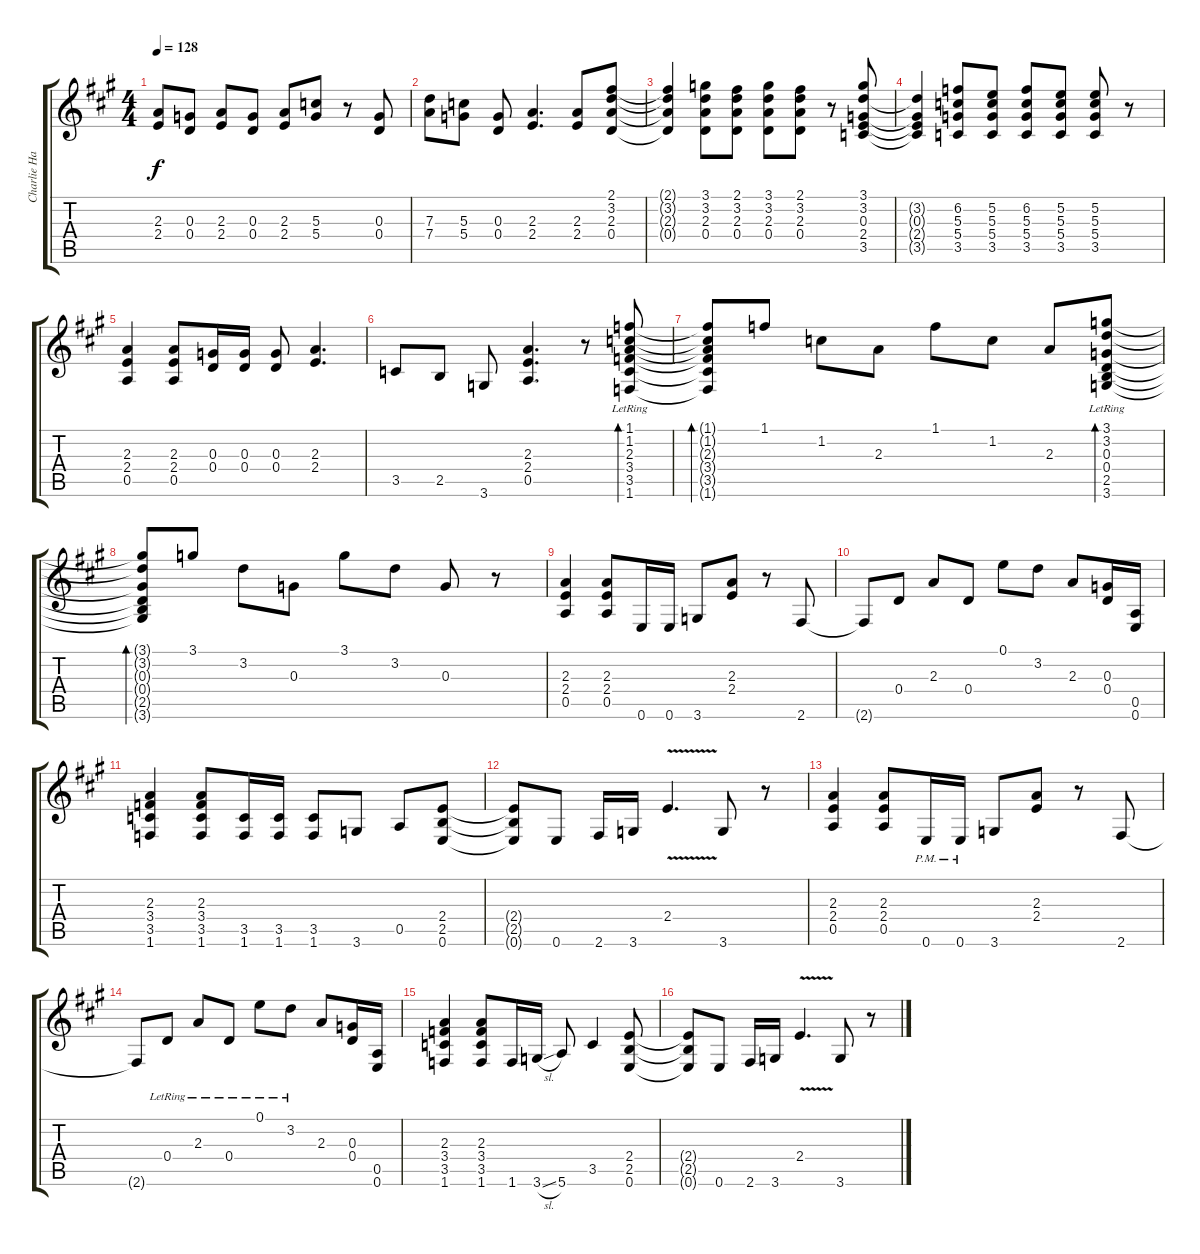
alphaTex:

\track ("Charlie Hargrett Guitar" "Charlie Ha") {instrument overdrivenguitar}
\staff {score tabs}
\tuning (E4 B3 G3 D3 A2 E2) {hide}
\ts (4 4)
\tempo 128
\clef g2
\ks a
(2.3 2.4).8{dy f} (0.3 0.4).8 (2.3 2.4).8 (0.3 0.4).8 (2.3 2.4).8 (5.3 5.4).8 r.8 (0.3 0.4).8 |
(7.3 7.4).8 (5.3 5.4).8 (0.3 0.4).8 (2.3 2.4).4{d} (2.3 2.4).8 (2.1 3.2 2.3 0.4).8 |
(2.1{t} 3.2{t} 2.3{t} 0.4{t}).4 (3.1 3.2 2.3 0.4).8 (2.1 3.2 2.3 0.4).8 (3.1 3.2 2.3 0.4).8 (2.1 3.2 2.3 0.4).8 r.8 (3.1 3.2 0.3 2.4 3.5).8 |
(3.2{t} 0.3{t} 2.4{t} 3.5{t}).4 (6.2 5.3 5.4 3.5).8 (5.2 5.3 5.4 3.5).8 (6.2 5.3 5.4 3.5).8 (5.2 5.3 5.4 3.5).8 (5.2 5.3 5.4 3.5).8 r.8 |
(2.3 2.4 0.5).4 (2.3 2.4 0.5).8 (0.3 0.4).16 (0.3 0.4).16 (0.3 0.4).8 (2.3 2.4).4{d} |
3.5.8 2.5.8 3.6.8 (2.3 2.4 0.5).4{d} r.8 (1.1 1.2 2.3 3.4{lr} 3.5{lr} 1.6{lr}).8{bd 240 instrument electricguitarclean} |
(1.1{t} 1.2{t} 2.3{t} 3.4{t} 3.5{t} 1.6{t}).8{bd 480 instrument electricguitarclean} 1.1.8 1.2.8 2.3.8 1.1.8 1.2.8 2.3.8 (3.1 3.2 0.3 0.4{lr} 2.5{lr} 3.6{lr}).8{bd 240} |
(3.1{t} 3.2{t} 0.3{t} 0.4{t} 2.5{t} 3.6{t}).8{bd 480} 3.1.8 3.2.8 0.3.8 3.1.8 3.2.8 0.3.8 r.8 |
(2.3 2.4 0.5).4{instrument overdrivenguitar} (2.3 2.4 0.5).8 0.6.16 0.6.16 3.6.8 (2.3 2.4).8 r.8 2.6.8 |
2.6{t}.8 0.4.8 2.3.8 0.4.8 0.1.8 3.2.8 2.3.8 (0.3 0.4).16 (0.5 0.6).16 |
(2.3 3.4 3.5 1.6).4 (2.3 3.4 3.5 1.6).8 (3.5 1.6).16 (3.5 1.6).16 (3.5 1.6).8 3.6.8 0.5.8 (2.4 2.5 0.6).8 |
(2.4{t} 2.5{t} 0.6{t}).8 0.6.8 2.6.16 3.6.16 2.4{v}.4{d} 3.6.8 r.8 |
(2.3 2.4 0.5).4 (2.3 2.4 0.5).8 0.6{pm}.16 0.6{pm}.16 3.6.8 (2.3 2.4).8 r.8 2.6.8 |
2.6{t}.8 0.4{lr}.8 2.3{lr}.8 0.4{lr}.8 0.1{lr}.8 3.2{lr}.8 2.3.8 (0.3 0.4).16 (0.5 0.6).16 |
(2.3 3.4 3.5 1.6).4 (2.3 3.4 3.5 1.6).8 1.6.16 3.6{sl}.16 5.6.8 3.5.4 (2.4 2.5 0.6).8 |
(2.4{t} 2.5{t} 0.6{t}).8 0.6.8 2.6.16 3.6.16 2.4{v}.4{d} 3.6.8 r.8
